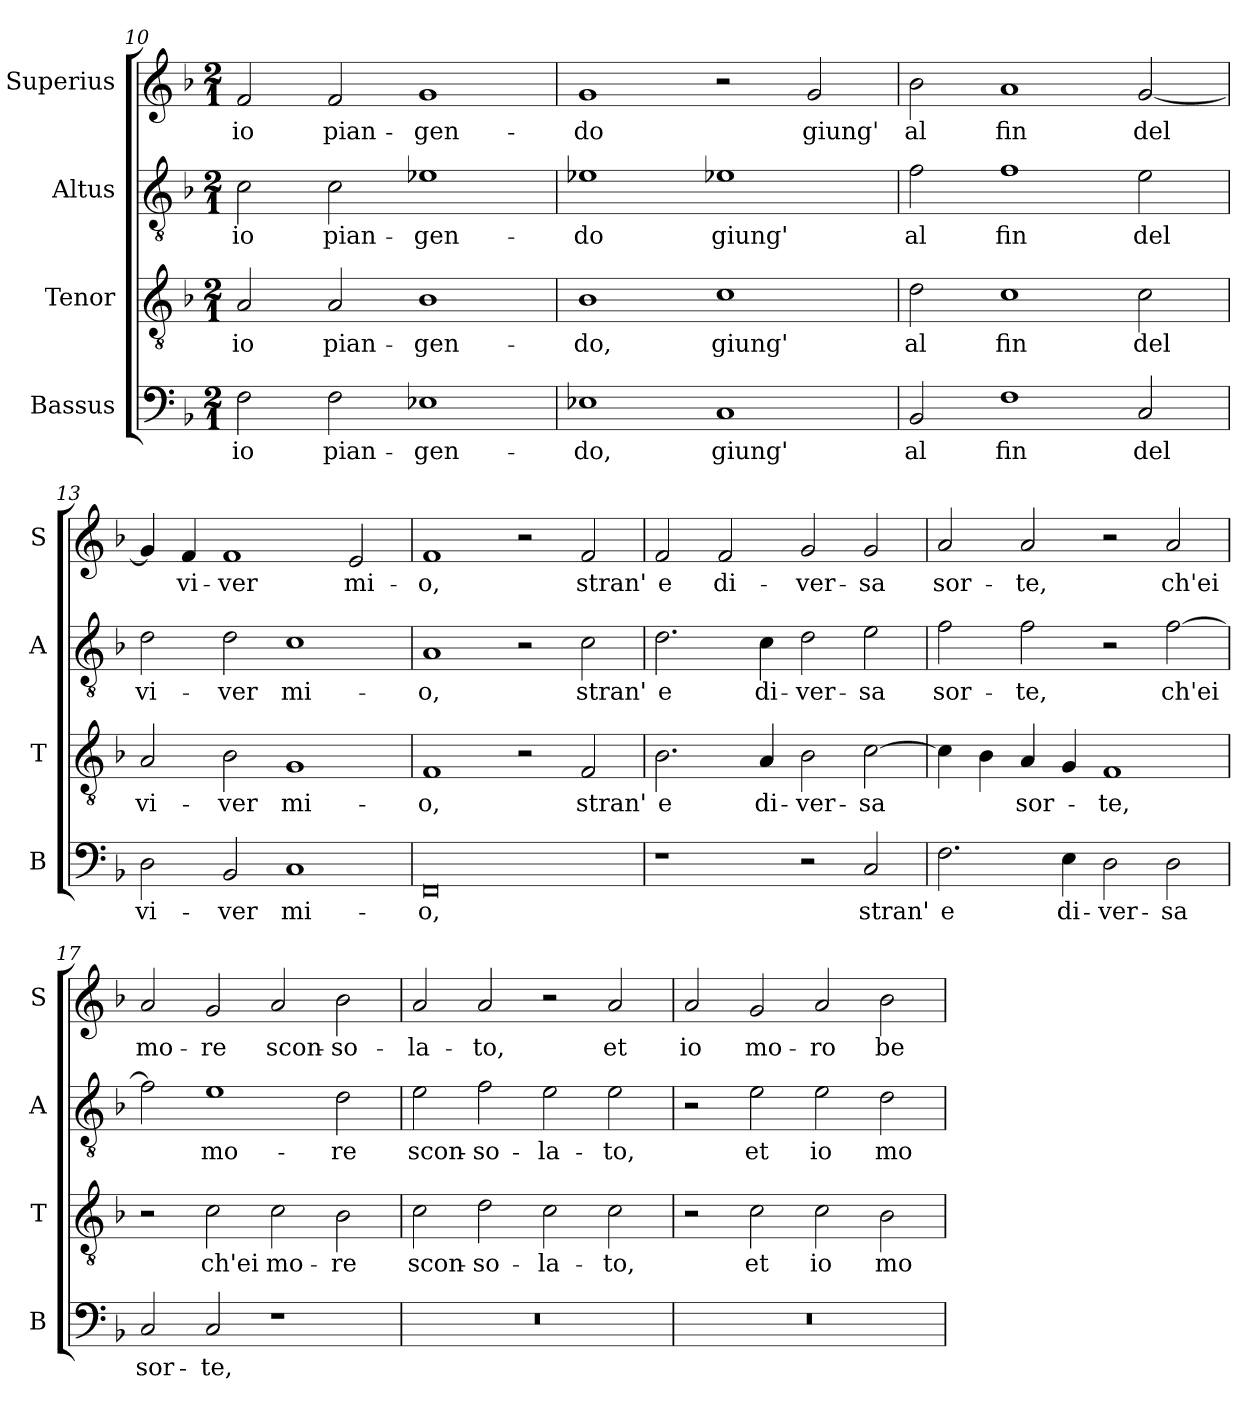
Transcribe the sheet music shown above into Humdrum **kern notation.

**kern	**text	**kern	**text	**kern	**text	**kern	**text
*part4	*part4	*part3	*part3	*part2	*part2	*part1	*part1
*staff4	*staff4	*staff3	*staff3	*staff2	*staff2	*staff1	*staff1
*I"Bassus	*	*I"Tenor	*	*I"Altus	*	*I"Superius	*
*I'B	*	*I'T	*	*I'A	*	*I'S	*
*clefF4	*	*clefGv2	*	*clefGv2	*	*clefG2	*
*k[b-]	*	*k[b-]	*	*k[b-]	*	*k[b-]	*
*F:	*	*F:	*	*F:	*	*F:	*
*M2/1	*	*M2/1	*	*M2/1	*	*M2/1	*
=10	=10	=10	=10	=10	=10	=10	=10
2F	io	2A	io	2c	io	2f	io
2F	pian-	2A	pian-	2c	pian-	2f	pian-
1E-X	-gen-	1B-	-gen-	1e-X	-gen-	1g	-gen-
=11	=11	=11	=11	=11	=11	=11	=11
1E-X	-do,	1B-	-do,	1e-X	-do	1g	-do
1C	giung'	1c	giung'	1e-X	giung'	2r	.
.	.	.	.	.	.	2g	giung'
=12	=12	=12	=12	=12	=12	=12	=12
2BB-	al	2d	al	2f	al	2b-	al
1F	fin	1c	fin	1f	fin	1a	fin
2C	del	2c	del	2e	del	[2g	del
=13	=13	=13	=13	=13	=13	=13	=13
2D	vi-	2A	vi-	2d	vi-	4g]	.
.	.	.	.	.	.	4f	vi-
2BB-	-ver	2B-	-ver	2d	-ver	1f	-ver
1C	mi-	1G	mi-	1c	mi-	.	.
.	.	.	.	.	.	2e	mi-
=14	=14	=14	=14	=14	=14	=14	=14
0FF	-o,	1F	-o,	1A	-o,	1f	-o,
.	.	2r	.	2r	.	2r	.
.	.	2F	stran'	2c	stran'	2f	stran'
=15	=15	=15	=15	=15	=15	=15	=15
1r	.	2.B-	e	2.d	e	2f	e
.	.	.	.	.	.	2f	di-
.	.	4A	di-	4c	di-	.	.
2r	.	2B-	-ver-	2d	-ver-	2g	-ver-
2C	stran'	[2c	-sa	2e	-sa	2g	-sa
=16	=16	=16	=16	=16	=16	=16	=16
2.F	e	4c]	.	2f	sor-	2a	sor-
.	.	4B-	.	.	.	.	.
.	.	4A	sor-	2f	-te,	2a	-te,
4E	di-	4G	.	.	.	.	.
2D	-ver-	1F	-te,	2r	.	2r	.
2D	-sa	.	.	[2f	ch'ei	2a	ch'ei
=17	=17	=17	=17	=17	=17	=17	=17
2C	sor-	2r	.	2f]	.	2a	mo-
2C	-te,	2c	ch'ei	1e	mo-	2g	-re
1r	.	2c	mo-	.	.	2a	scon-
.	.	2B-	-re	2d	-re	2b-	-so-
=18	=18	=18	=18	=18	=18	=18	=18
0r	.	2c	scon-	2e	scon-	2a	-la-
.	.	2d	-so-	2f	-so-	2a	-to,
.	.	2c	-la-	2e	-la-	2r	.
.	.	2c	-to,	2e	-to,	2a	et
=19	=19	=19	=19	=19	=19	=19	=19
0r	.	2r	.	2r	.	2a	io
.	.	2c	et	2e	et	2g	mo-
.	.	2c	io	2e	io	2a	-ro
.	.	2B-	mo-	2d	mo-	2b-	be-
=	=	=	=	=	=	=	=
*-	*-	*-	*-	*-	*-	*-	*-
